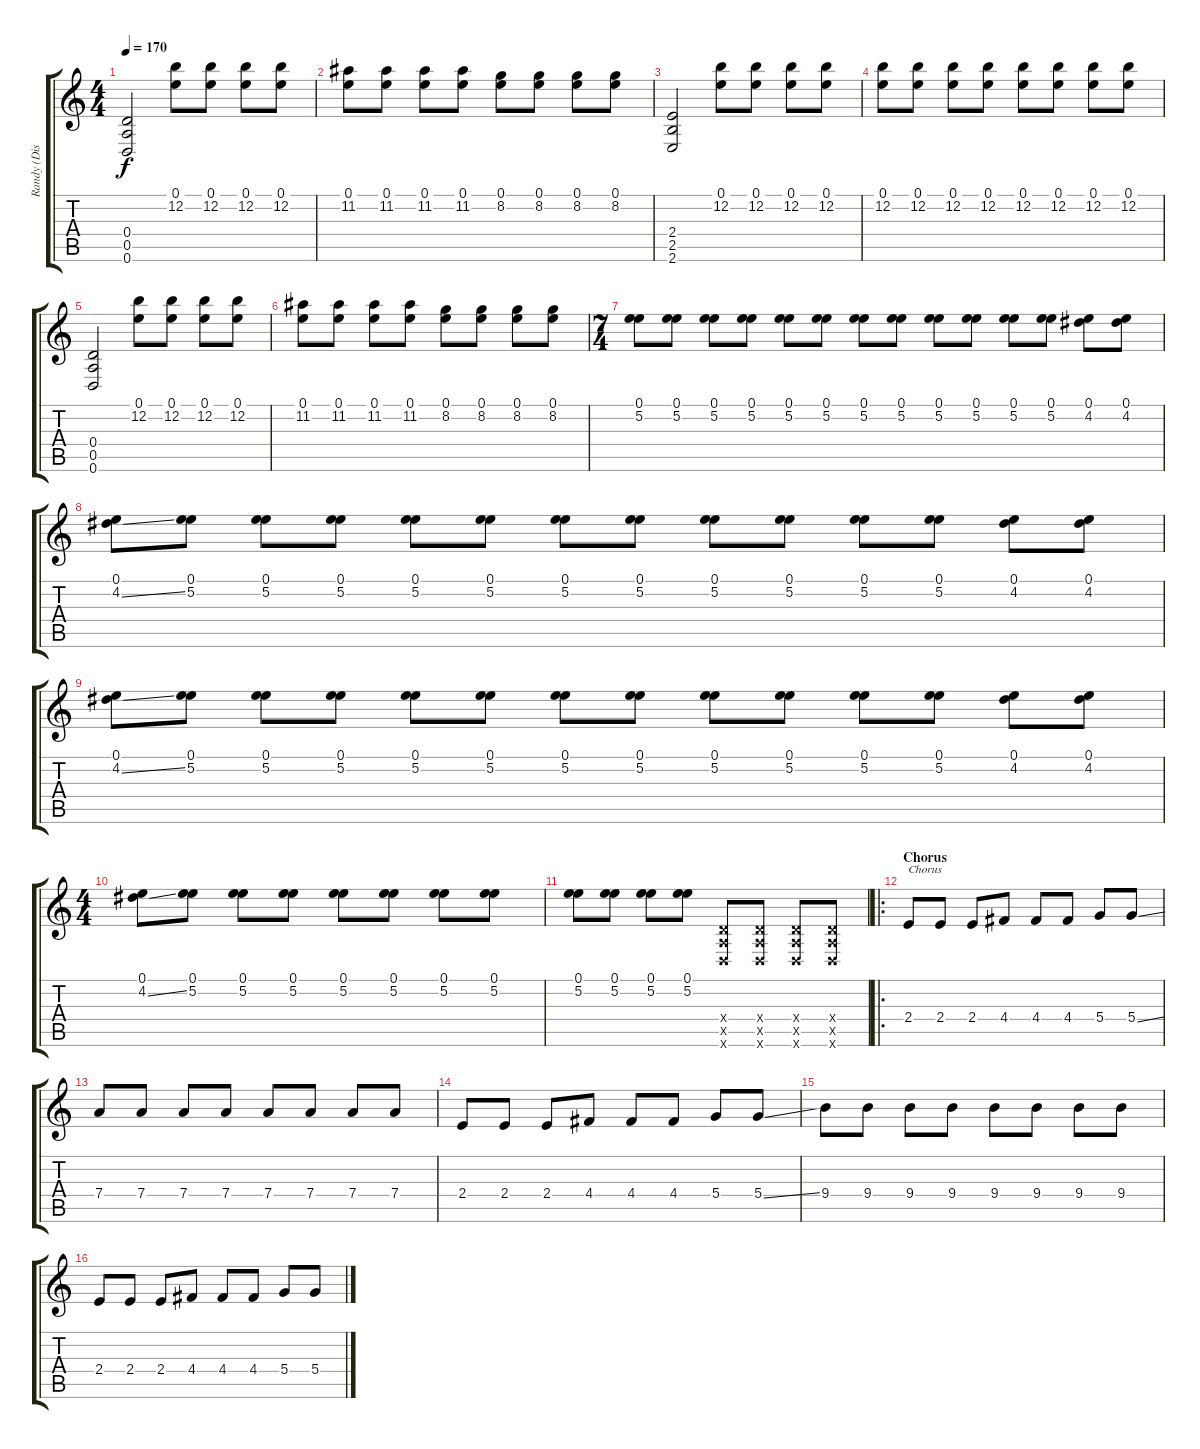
\track ("Randy (Distorted Guitar)" "Randy (Dis") {instrument distortionguitar}
\staff {score tabs}
\tuning (E4 B3 G3 D3 A2 D2) {hide}
\ts (4 4)
\tempo 170
\clef g2
\ks c
(0.4 0.5 0.6).2{dy f} (0.1 12.2).8 (0.1 12.2).8 (0.1 12.2).8 (0.1 12.2).8 |
(0.1 11.2).8 (0.1 11.2).8 (0.1 11.2).8 (0.1 11.2).8 (0.1 8.2).8 (0.1 8.2).8 (0.1 8.2).8 (0.1 8.2).8 |
(2.4 2.5 2.6).2 (0.1 12.2).8 (0.1 12.2).8 (0.1 12.2).8 (0.1 12.2).8 |
(0.1 12.2).8 (0.1 12.2).8 (0.1 12.2).8 (0.1 12.2).8 (0.1 12.2).8 (0.1 12.2).8 (0.1 12.2).8 (0.1 12.2).8 |
(0.4 0.5 0.6).2 (0.1 12.2).8 (0.1 12.2).8 (0.1 12.2).8 (0.1 12.2).8 |
(0.1 11.2).8 (0.1 11.2).8 (0.1 11.2).8 (0.1 11.2).8 (0.1 8.2).8 (0.1 8.2).8 (0.1 8.2).8 (0.1 8.2).8 |
\ts (7 4)
(0.1 5.2).8 (0.1 5.2).8 (0.1 5.2).8 (0.1 5.2).8 (0.1 5.2).8 (0.1 5.2).8 (0.1 5.2).8 (0.1 5.2).8 (0.1 5.2).8 (0.1 5.2).8 (0.1 5.2).8 (0.1 5.2).8 (0.1 4.2).8 (0.1 4.2).8 |
(0.1 4.2{ss}).8 (0.1 5.2).8 (0.1 5.2).8 (0.1 5.2).8 (0.1 5.2).8 (0.1 5.2).8 (0.1 5.2).8 (0.1 5.2).8 (0.1 5.2).8 (0.1 5.2).8 (0.1 5.2).8 (0.1 5.2).8 (0.1 4.2).8 (0.1 4.2).8 |
(0.1 4.2{ss}).8 (0.1 5.2).8 (0.1 5.2).8 (0.1 5.2).8 (0.1 5.2).8 (0.1 5.2).8 (0.1 5.2).8 (0.1 5.2).8 (0.1 5.2).8 (0.1 5.2).8 (0.1 5.2).8 (0.1 5.2).8 (0.1 4.2).8 (0.1 4.2).8 |
\ts (4 4)
(0.1 4.2{ss}).8 (0.1 5.2).8 (0.1 5.2).8 (0.1 5.2).8 (0.1 5.2).8 (0.1 5.2).8 (0.1 5.2).8 (0.1 5.2).8 |
(0.1 5.2).8 (0.1 5.2).8 (0.1 5.2).8 (0.1 5.2).8 (0.4{x} 0.5{x} 0.6{x}).8 (0.4{x} 0.5{x} 0.6{x}).8 (0.4{x} 0.5{x} 0.6{x}).8 (0.4{x} 0.5{x} 0.6{x}).8 |
\ro
\section ("" "Chorus")
2.4.8{txt "Chorus"} 2.4.8 2.4.8 4.4.8 4.4.8 4.4.8 5.4.8 5.4{ss}.8 |
7.4.8 7.4.8 7.4.8 7.4.8 7.4.8 7.4.8 7.4.8 7.4.8 |
2.4.8 2.4.8 2.4.8 4.4.8 4.4.8 4.4.8 5.4.8 5.4{ss}.8 |
9.4.8 9.4.8 9.4.8 9.4.8 9.4.8 9.4.8 9.4.8 9.4.8 |
2.4.8 2.4.8 2.4.8 4.4.8 4.4.8 4.4.8 5.4.8 5.4{ss}.8
